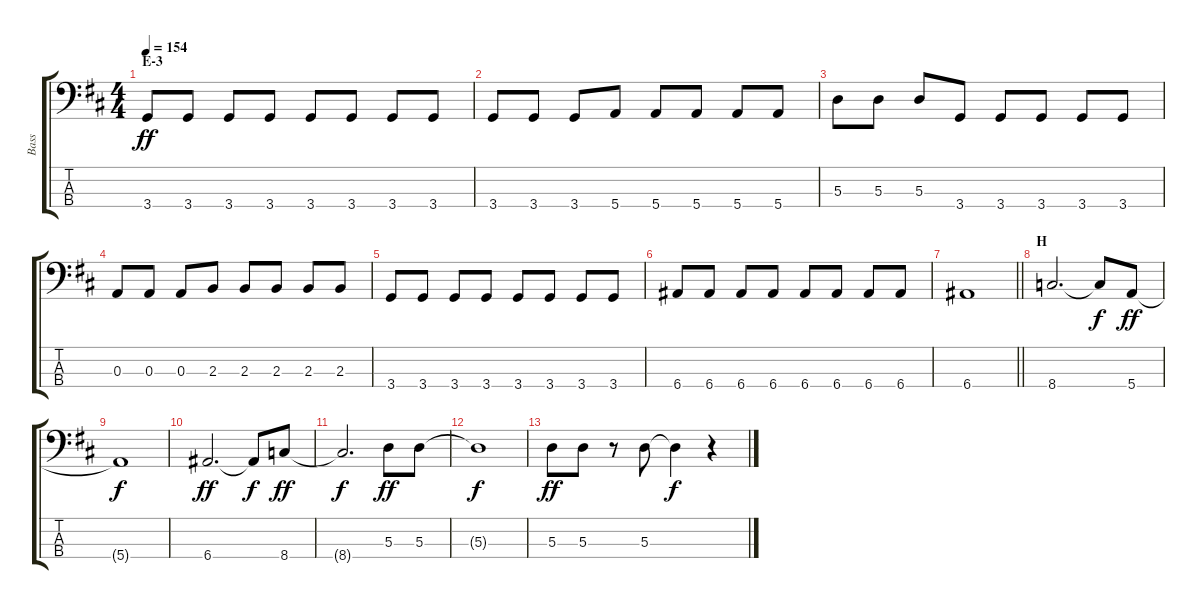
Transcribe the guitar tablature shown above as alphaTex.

\track ("Bass" "Bass") {instrument electricbasspick}
\staff {score tabs}
\tuning (G2 D2 A1 E1) {hide}
\ts (4 4)
\section ("" "E-3")
\tempo 154
\clef f4
\ks d
3.4.8{dy ff} 3.4.8 3.4.8 3.4.8 3.4.8 3.4.8 3.4.8 3.4.8 |
3.4.8 3.4.8 3.4.8 5.4.8 5.4.8 5.4.8 5.4.8 5.4.8 |
5.3.8 5.3.8 5.3.8 3.4.8 3.4.8 3.4.8 3.4.8 3.4.8 |
0.3.8 0.3.8 0.3.8 2.3.8 2.3.8 2.3.8 2.3.8 2.3.8 |
3.4.8 3.4.8 3.4.8 3.4.8 3.4.8 3.4.8 3.4.8 3.4.8 |
6.4.8 6.4.8 6.4.8 6.4.8 6.4.8 6.4.8 6.4.8 6.4.8 |
\barLineRight lightlight
6.4.1 |
\section ("" "H")
8.4.2{d} 8.4{t}.8{dy f} 5.4.8{dy ff} |
5.4{t}.1{dy f} |
6.4.2{d dy ff} 6.4{t}.8{dy f} 8.4.8{dy ff} |
8.4{t}.2{d dy f} 5.3.8{dy ff} 5.3.8 |
5.3{t}.1{dy f} |
5.3.8{dy ff} 5.3.8 r.8 5.3.8 5.3{t}.4{dy f} r.4
